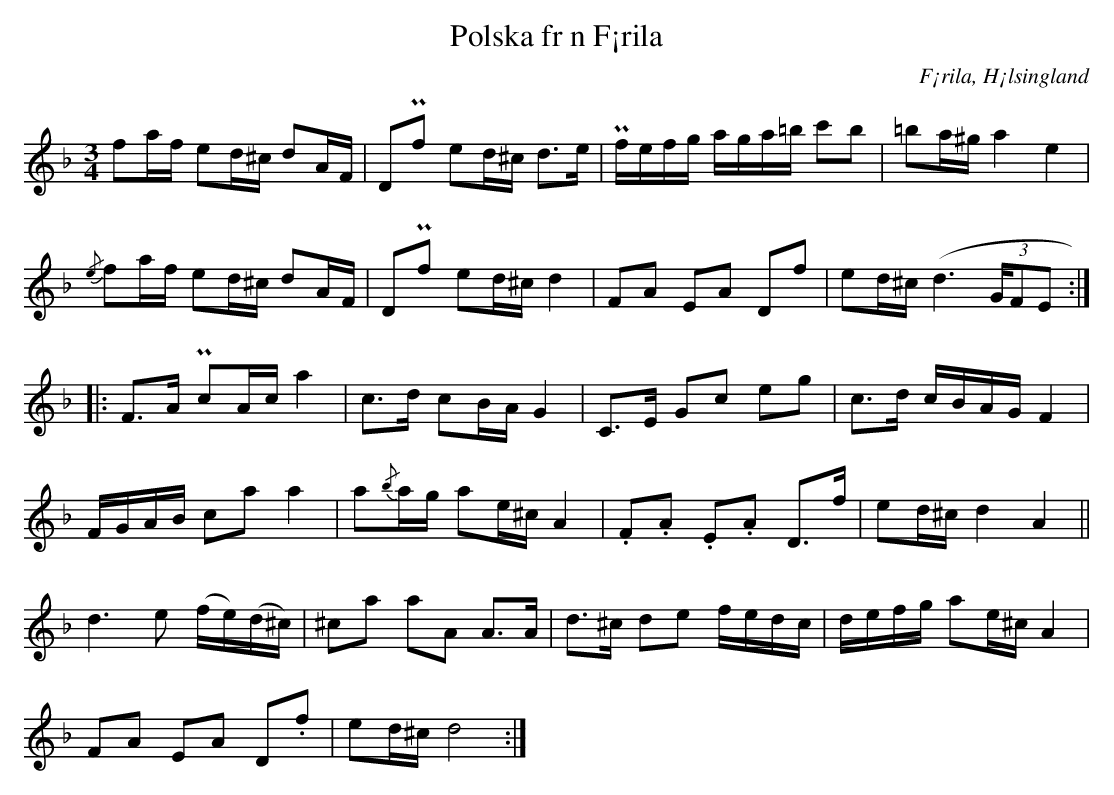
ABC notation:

X:1
T: Polska fr n F¡rila
O: F¡rila, H¡lsingland
M: 3/4
L: 1/16
K: Dm
f2af e2d^c d2AF | D2Pf2 e2d^c d2>e2 | Pfefg aga=b c'2b2 | =b2a^g a4 e4 |
{/e}f2af e2d^c d2AF | D2Pf2 e2d^c d4 | F2A2 E2A2 D2f2 | e2d^c (d4>(3G2F2E2 ::
F2>A2 Pc2Ac a4 | c2>d2 c2BA G4 | C2>E2 G2c2 e2g2 | c2>d2 cBAG F4 |
FGAB c2a2 a4 | a2{/b}ag a2e^c A4 | .F2.A2 .E2.A2 D2>f2 | e2d^c d4 A4 ||
d6e2 (fe)(d^c) | ^c2a2 a2A2 A2>A2 | d2>^c2 d2e2 fedc | defg a2e^c A4 |
F2A2 E2A2 D2.f2 | e2d^c d8 :|
